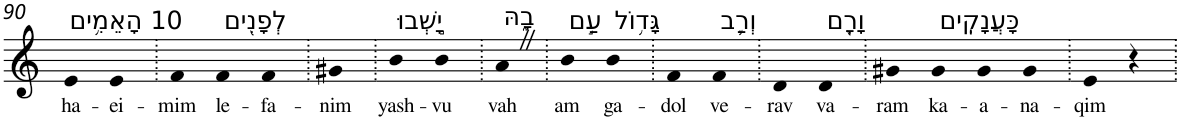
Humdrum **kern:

**kern	**text
*part1	*part1
*staff1	*staff1
*I"Piano	*
*I'Pno	*
!!LO:PB:g=z
*clefG2	*
*k[]	*
=90	=90
!LO:TX:a:t=10 הָאֵמִ֥ים	!
!	!LO:LY:b
4e	ha-
!	!LO:LY:b
4e	-ei-
=91.	=91.
!	!LO:LY:b
4f	-mim
!LO:TX:a:t=לְפָנִ֖ים	!
!	!LO:LY:b
4f	le-
!	!LO:LY:b
4f	-fa-
=92.	=92.
!	!LO:LY:b
4g#X	-nim
=93.	=93.
!LO:TX:a:t=יָ֣שְׁבוּ	!
!	!LO:LY:b
4b	yash-
!	!LO:LY:b
4b	-vu
=94.	=94.
!LO:TX:a:t=בָ֑הּ	!
!	!LO:LY:b
4aZ	vah
=95.	=95.
!LO:TX:a:t=עַ֣ם	!
!	!LO:LY:b
4b	am
!LO:TX:a:t=גָּד֥וֹל	!
!	!LO:LY:b
4b	ga-
=96.	=96.
!	!LO:LY:b
4f	-dol
!LO:TX:a:t=וְרַ֛ב	!
!	!LO:LY:b
4f	ve-
=97.	=97.
!	!LO:LY:b
4d	-rav
!LO:TX:a:t=וָרָ֖ם	!
!	!LO:LY:b
4d	va-
=98.	=98.
!	!LO:LY:b
4g#X	-ram
!LO:TX:a:t=כָּעֲנָקִֽים	!
!	!LO:LY:b
4g#	ka-
!	!LO:LY:b
4g#	-a-
!	!LO:LY:b
4g#	-na-
=99.	=99.
!	!LO:LY:b
4e	-qim
4r	.
=.	=.
*-	*-
